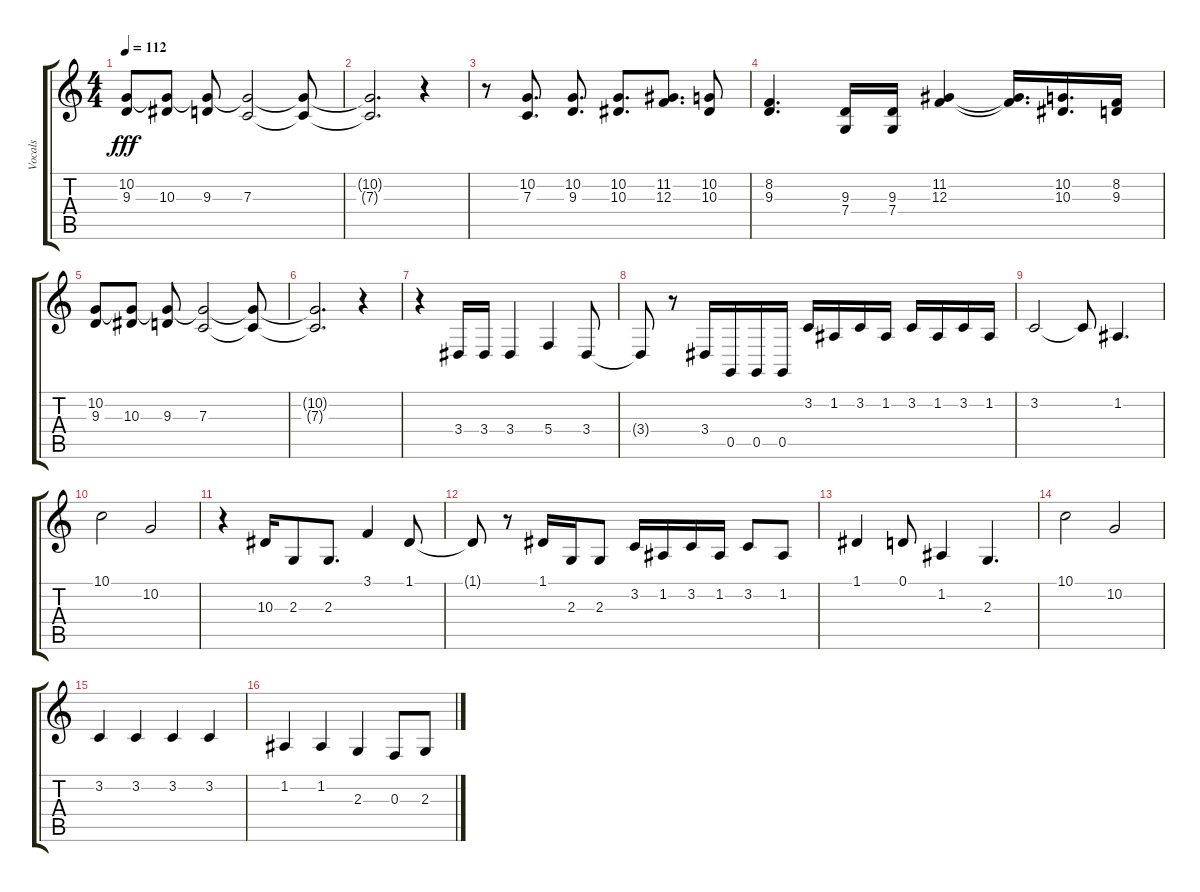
\track ("Vocals" "Vocals") {instrument englishhorn}
\staff {score tabs}
\tuning (D4 A3 F3 C3 G2 C2) {hide}
\ts (4 4)
\tempo 112
\clef g2
\ks c
(10.2 9.3).8{dy fff} (10.2{t} 10.3).8 (10.2{t} 9.3).8 (10.2{t} 7.3).2 (10.2{t} 7.3{t}).8 |
(10.2{t} 7.3{t}).2{d} r.4 |
r.8 (10.2 7.3).8{d} (10.2 9.3).8{d} (10.2 10.3).8{d} (11.2 12.3).8{d} (10.2 10.3).8 |
(8.2 9.3).4{d} (9.3 7.4).16 (9.3 7.4).16 (11.2 12.3).4 (11.2{t} 12.3{t}).16{d} (10.2 10.3).16{d} (8.2 9.3).16 |
(10.2 9.3).8 (10.2{t} 10.3).8 (10.2{t} 9.3).8 (10.2{t} 7.3).2 (10.2{t} 7.3{t}).8 |
(10.2{t} 7.3{t}).2{d} r.4 |
r.4 3.4.16 3.4.16 3.4.4 5.4.4 3.4.8 |
3.4{t}.8 r.8 3.4.16 0.5.16 0.5.16 0.5.16 3.2.16 1.2.16 3.2.16 1.2.16 3.2.16 1.2.16 3.2.16 1.2.16 |
3.2.2 3.2{t}.8 1.2.4{d} |
10.1.2 10.2.2 |
r.4 10.3.16 2.3.8 2.3.8{d} 3.1.4 1.1.8 |
1.1{t}.8 r.8 1.1.16 2.3.16 2.3.8 3.2.16 1.2.16 3.2.16 1.2.16 3.2.8 1.2.8 |
1.1.4 0.1.8 1.2.4 2.3.4{d} |
10.1.2 10.2.2 |
3.2.4 3.2.4 3.2.4 3.2.4 |
1.2.4 1.2.4 2.3.4 0.3.8 2.3.8
